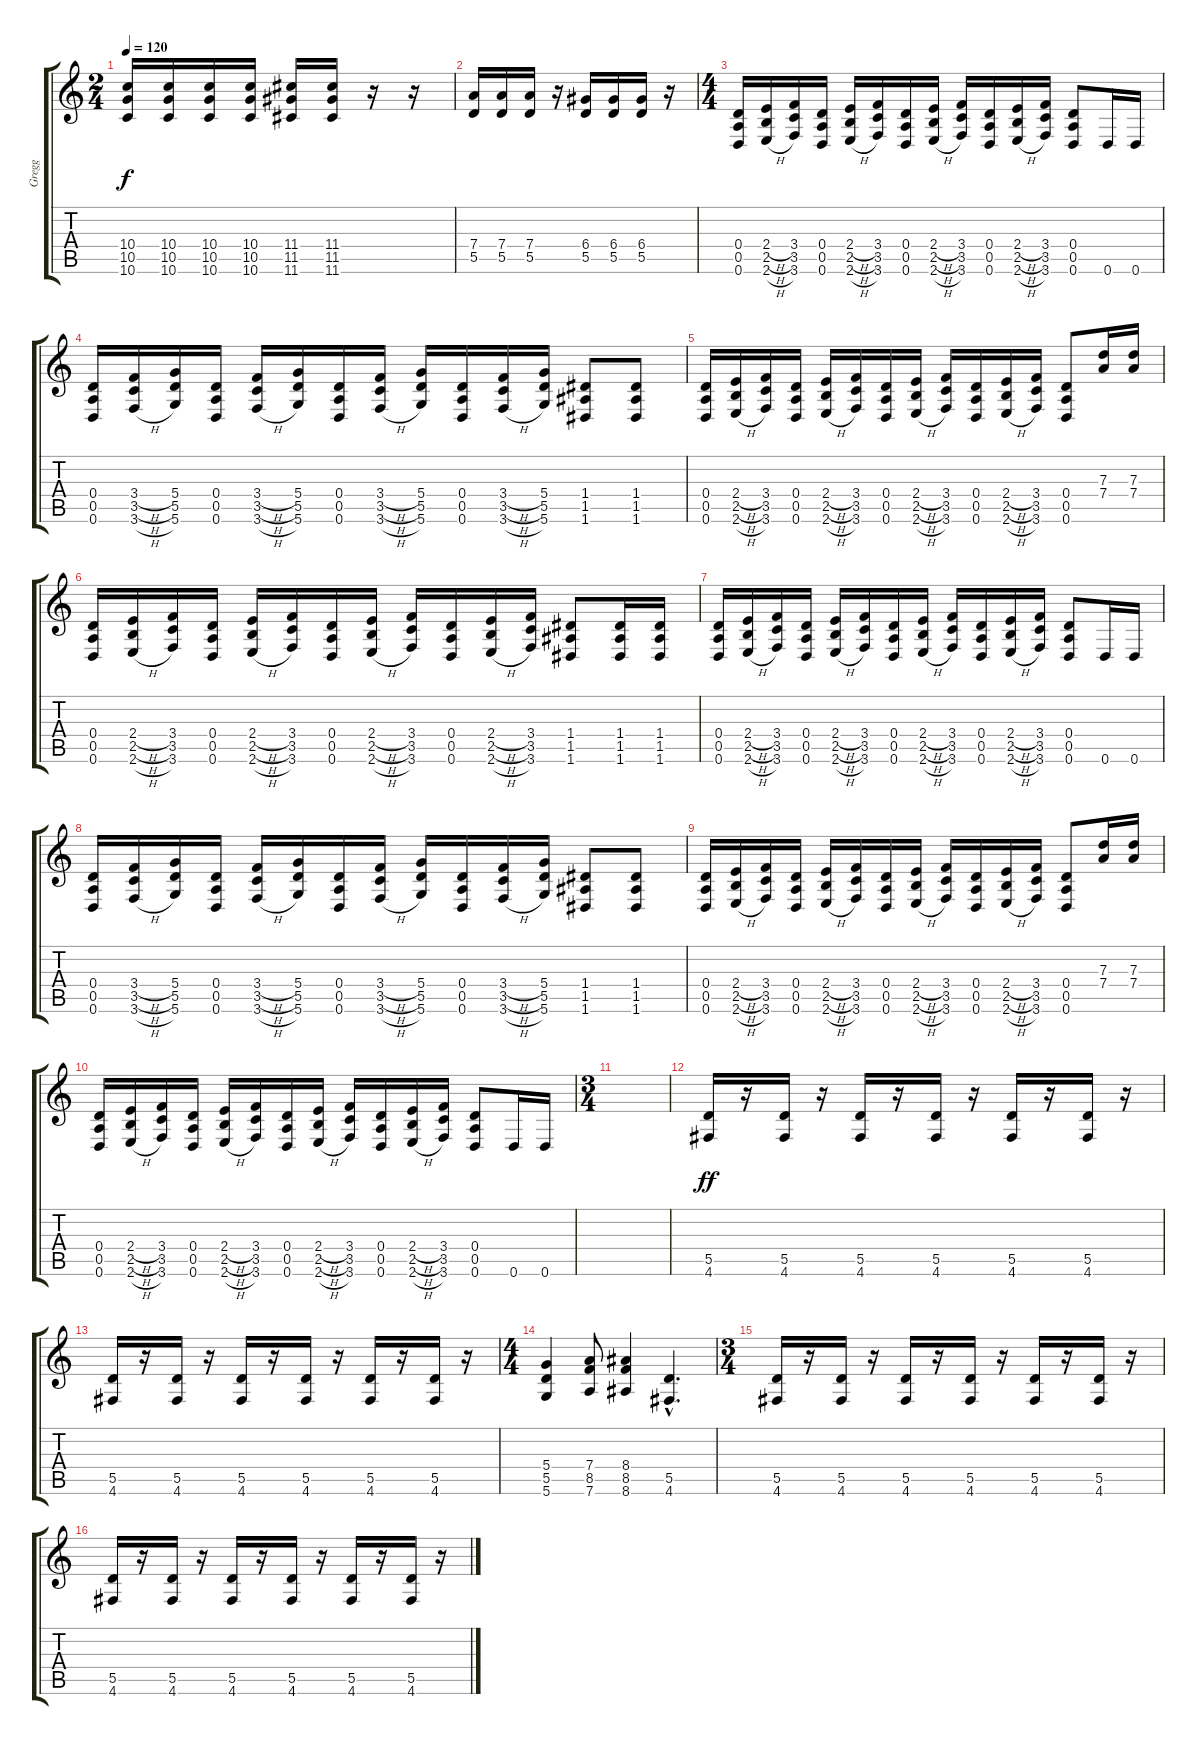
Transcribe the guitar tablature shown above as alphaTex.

\track ("Gregg" "Gregg") {instrument distortionguitar}
\staff {score tabs}
\tuning (E4 B3 G3 D3 A2 D2) {hide}
\ts (2 4)
\tempo 120
\clef g2
\ks c
(10.4 10.5 10.6).16{dy f} (10.4 10.5 10.6).16 (10.4 10.5 10.6).16 (10.4 10.5 10.6).16 (11.4 11.5 11.6).16 (11.4 11.5 11.6).16 r.16 r.16 |
(7.4 5.5).16 (7.4 5.5).16 (7.4 5.5).16 r.16 (6.4 5.5).16 (6.4 5.5).16 (6.4 5.5).16 r.16 |
\ts (4 4)
(0.4 0.5 0.6).16 (2.4{h} 2.5{h} 2.6{h}).16 (3.4 3.5 3.6).16 (0.4 0.5 0.6).16 (2.4{h} 2.5{h} 2.6{h}).16 (3.4 3.5 3.6).16 (0.4 0.5 0.6).16 (2.4{h} 2.5{h} 2.6{h}).16 (3.4 3.5 3.6).16 (0.4 0.5 0.6).16 (2.4{h} 2.5{h} 2.6{h}).16 (3.4 3.5 3.6).16 (0.4 0.5 0.6).8 0.6.16 0.6.16 |
(0.4 0.5 0.6).16 (3.4{h} 3.5{h} 3.6{h}).16 (5.4 5.5 5.6).16 (0.4 0.5 0.6).16 (3.4{h} 3.5{h} 3.6{h}).16 (5.4 5.5 5.6).16 (0.4 0.5 0.6).16 (3.4{h} 3.5{h} 3.6{h}).16 (5.4 5.5 5.6).16 (0.4 0.5 0.6).16 (3.4{h} 3.5{h} 3.6{h}).16 (5.4 5.5 5.6).16 (1.4 1.5 1.6).8 (1.4 1.5 1.6).8 |
(0.4 0.5 0.6).16 (2.4{h} 2.5{h} 2.6{h}).16 (3.4 3.5 3.6).16 (0.4 0.5 0.6).16 (2.4{h} 2.5{h} 2.6{h}).16 (3.4 3.5 3.6).16 (0.4 0.5 0.6).16 (2.4{h} 2.5{h} 2.6{h}).16 (3.4 3.5 3.6).16 (0.4 0.5 0.6).16 (2.4{h} 2.5{h} 2.6{h}).16 (3.4 3.5 3.6).16 (0.4 0.5 0.6).8 (7.3 7.4).16 (7.3 7.4).16 |
(0.4 0.5 0.6).16 (2.4{h} 2.5{h} 2.6{h}).16 (3.4 3.5 3.6).16 (0.4 0.5 0.6).16 (2.4{h} 2.5{h} 2.6{h}).16 (3.4 3.5 3.6).16 (0.4 0.5 0.6).16 (2.4{h} 2.5{h} 2.6{h}).16 (3.4 3.5 3.6).16 (0.4 0.5 0.6).16 (2.4{h} 2.5{h} 2.6{h}).16 (3.4 3.5 3.6).16 (1.4 1.5 1.6).8 (1.4 1.5 1.6).16 (1.4 1.5 1.6).16 |
(0.4 0.5 0.6).16 (2.4{h} 2.5{h} 2.6{h}).16 (3.4 3.5 3.6).16 (0.4 0.5 0.6).16 (2.4{h} 2.5{h} 2.6{h}).16 (3.4 3.5 3.6).16 (0.4 0.5 0.6).16 (2.4{h} 2.5{h} 2.6{h}).16 (3.4 3.5 3.6).16 (0.4 0.5 0.6).16 (2.4{h} 2.5{h} 2.6{h}).16 (3.4 3.5 3.6).16 (0.4 0.5 0.6).8 0.6.16 0.6.16 |
(0.4 0.5 0.6).16 (3.4{h} 3.5{h} 3.6{h}).16 (5.4 5.5 5.6).16 (0.4 0.5 0.6).16 (3.4{h} 3.5{h} 3.6{h}).16 (5.4 5.5 5.6).16 (0.4 0.5 0.6).16 (3.4{h} 3.5{h} 3.6{h}).16 (5.4 5.5 5.6).16 (0.4 0.5 0.6).16 (3.4{h} 3.5{h} 3.6{h}).16 (5.4 5.5 5.6).16 (1.4 1.5 1.6).8 (1.4 1.5 1.6).8 |
(0.4 0.5 0.6).16 (2.4{h} 2.5{h} 2.6{h}).16 (3.4 3.5 3.6).16 (0.4 0.5 0.6).16 (2.4{h} 2.5{h} 2.6{h}).16 (3.4 3.5 3.6).16 (0.4 0.5 0.6).16 (2.4{h} 2.5{h} 2.6{h}).16 (3.4 3.5 3.6).16 (0.4 0.5 0.6).16 (2.4{h} 2.5{h} 2.6{h}).16 (3.4 3.5 3.6).16 (0.4 0.5 0.6).8 (7.3 7.4).16 (7.3 7.4).16 |
(0.4 0.5 0.6).16 (2.4{h} 2.5{h} 2.6{h}).16 (3.4 3.5 3.6).16 (0.4 0.5 0.6).16 (2.4{h} 2.5{h} 2.6{h}).16 (3.4 3.5 3.6).16 (0.4 0.5 0.6).16 (2.4{h} 2.5{h} 2.6{h}).16 (3.4 3.5 3.6).16 (0.4 0.5 0.6).16 (2.4{h} 2.5{h} 2.6{h}).16 (3.4 3.5 3.6).16 (0.4 0.5 0.6).8 0.6.16 0.6.16 |
\ts (3 4)
|
(5.5 4.6).16{dy ff} r.16 (5.5 4.6).16 r.16 (5.5 4.6).16 r.16 (5.5 4.6).16 r.16 (5.5 4.6).16 r.16 (5.5 4.6).16 r.16 |
(5.5 4.6).16 r.16 (5.5 4.6).16 r.16 (5.5 4.6).16 r.16 (5.5 4.6).16 r.16 (5.5 4.6).16 r.16 (5.5 4.6).16 r.16 |
\ts (4 4)
(5.4 5.5 5.6).4 (7.4 8.5 7.6).8 (8.4 8.5 8.6).4 (5.5{hac} 4.6{hac}).4{d} |
\ts (3 4)
(5.5 4.6).16 r.16 (5.5 4.6).16 r.16 (5.5 4.6).16 r.16 (5.5 4.6).16 r.16 (5.5 4.6).16 r.16 (5.5 4.6).16 r.16 |
(5.5 4.6).16 r.16 (5.5 4.6).16 r.16 (5.5 4.6).16 r.16 (5.5 4.6).16 r.16 (5.5 4.6).16 r.16 (5.5 4.6).16 r.16
